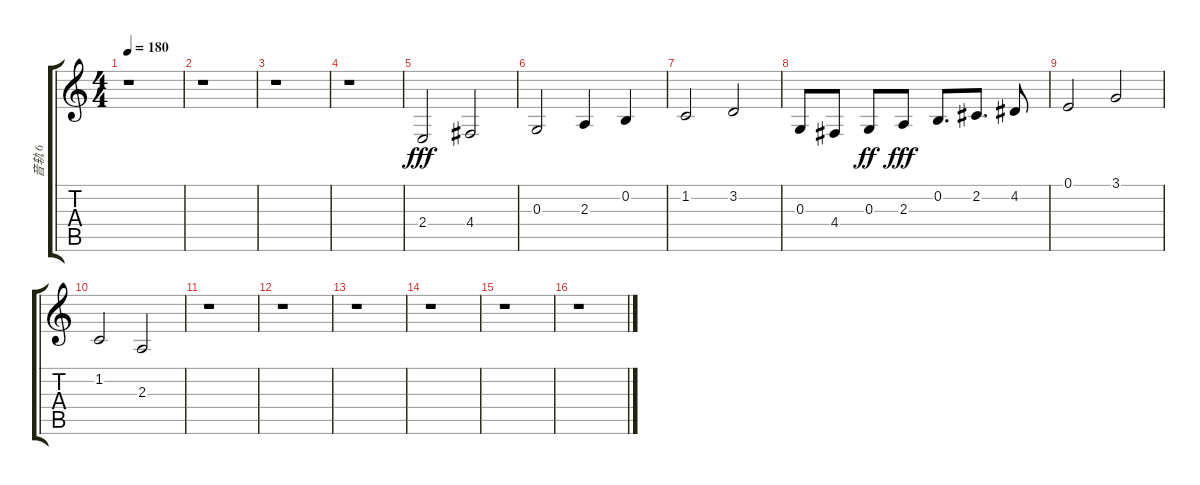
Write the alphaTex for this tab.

\track ("音轨 6" "音轨 6") {instrument stringensemble1}
\staff {score tabs}
\tuning (E4 B3 G3 D3 A2 E2) {hide}
\ts (4 4)
\tempo 180
\clef g2
\ks c
r.1{dy ff} |
r.1 |
r.1 |
r.1 |
2.4.2{dy fff} 4.4.2 |
0.3.2 2.3.4 0.2.4 |
1.2.2 3.2.2 |
0.3.8 4.4.8 0.3.8{dy ff} 2.3.8{dy fff} 0.2.8{d} 2.2.8{d} 4.2.8 |
0.1.2 3.1.2 |
1.2.2 2.3.2 |
r.1 |
r.1 |
r.1 |
r.1 |
r.1 |
r.1
